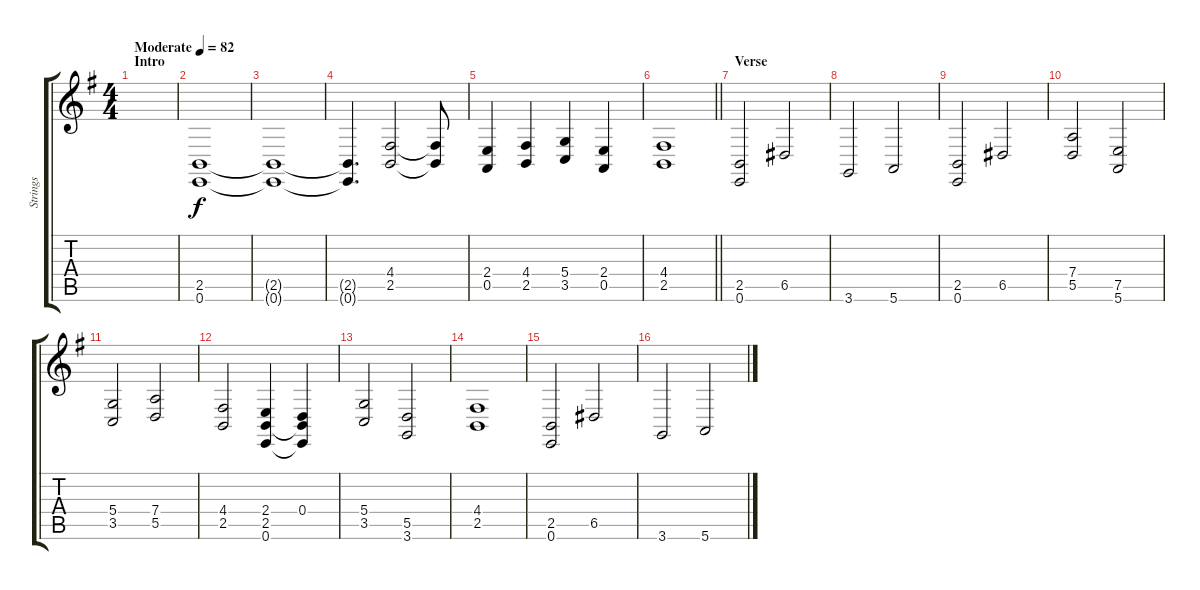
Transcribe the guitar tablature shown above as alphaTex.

\track ("Strings" "Strings") {instrument stringensemble2}
\staff {score tabs}
\tuning (E4 B3 G3 D3 A2 E2) {hide}
\ts (4 4)
\section ("" "Intro")
\tempo (82 "Moderate")
\clef g2
\ks eminor
|
(2.5 0.6).1 |
(2.5{t} 0.6{t}).1 |
(2.5{t} 0.6{t}).4{d} (4.4 2.5).2 (4.4{t} 2.5{t}).8 |
(2.4 0.5).4 (4.4 2.5).4 (5.4 3.5).4 (2.4 0.5).4 |
\barLineRight lightlight
(4.4 2.5).1 |
\section ("" "Verse")
(2.5 0.6).2 6.5.2 |
3.6.2 5.6.2 |
(2.5 0.6).2 6.5.2 |
(7.4 5.5).2 (7.5 5.6).2 |
(5.4 3.5).2 (7.4 5.5).2 |
(4.4 2.5).2 (2.4 2.5 0.6).4 (0.4 2.5{t} 0.6{t}).4 |
(5.4 3.5).2 (5.5 3.6).2 |
(4.4 2.5).1 |
(2.5 0.6).2 6.5.2 |
3.6.2 5.6.2
